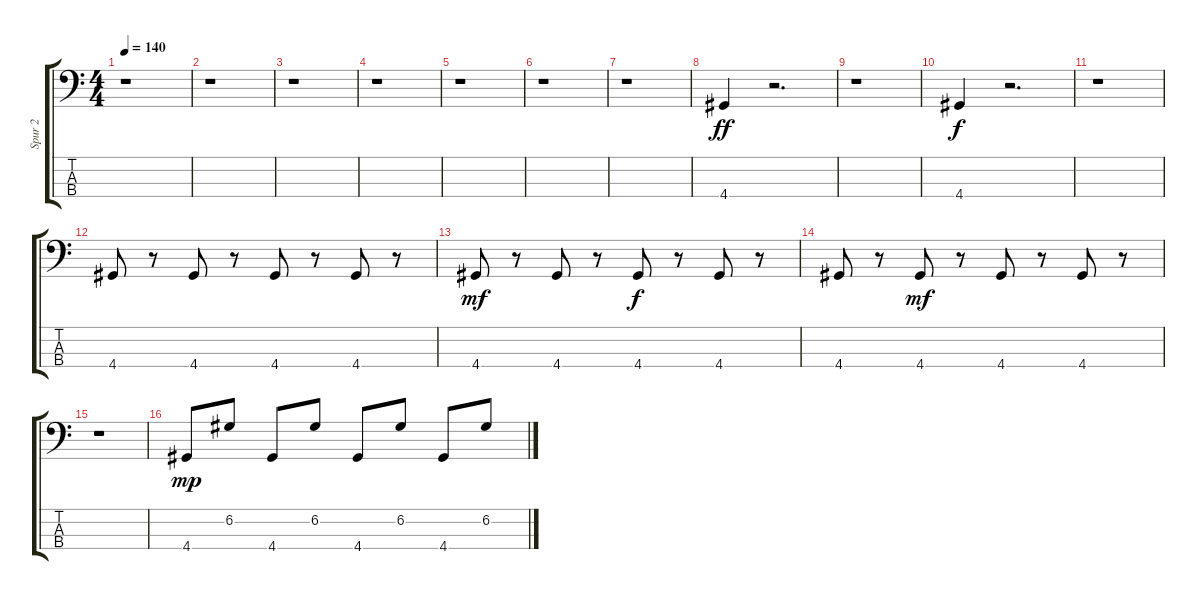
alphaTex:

\track ("Spur 2" "Spur 2") {instrument synthbass2}
\staff {score tabs}
\tuning (G2 D2 A1 E1) {hide}
\ts (4 4)
\tempo 140
\clef f4
\ks c
r.1{dy ff instrument synthbass2} |
r.1 |
r.1 |
r.1 |
r.1 |
r.1 |
r.1 |
4.4.4 r.2{d} |
r.1 |
4.4.4{dy f} r.2{d} |
r.1 |
4.4.8 r.8 4.4.8 r.8 4.4.8 r.8 4.4.8 r.8 |
4.4.8{dy mf} r.8 4.4.8 r.8 4.4.8{dy f} r.8 4.4.8 r.8 |
4.4.8 r.8 4.4.8{dy mf} r.8 4.4.8 r.8 4.4.8 r.8 |
r.1 |
4.4.8{dy mp} 6.2.8 4.4.8 6.2.8 4.4.8 6.2.8 4.4.8 6.2.8
